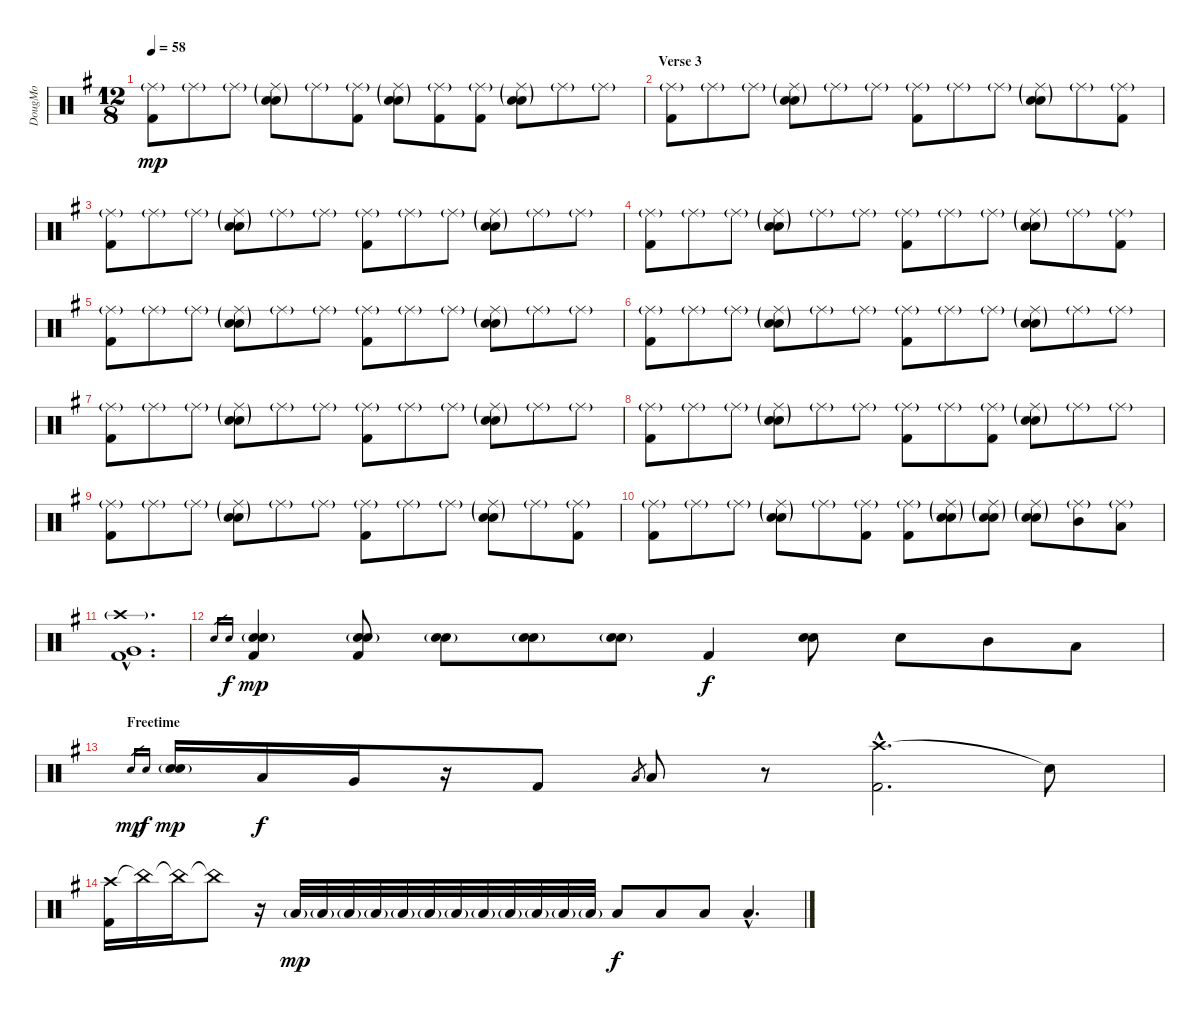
\track ("DougMo" "DougMo") {instrument percussion}
\staff {score}
\articulation defaults
\ts (12 8)
\tempo 58
\clef neutral
\ks g
("Ride (middle)"{g} "Kick (hit) 2").8{dy mp} "Ride (middle)"{g}.8 "Ride (middle)"{g}.8 ("Ride (middle)"{g} "Electric Snare (hit)"{g} "Snare (hit) 2").8 "Ride (middle)"{g}.8 ("Ride (middle)"{g} "Kick (hit) 2").8 ("Ride (middle)"{g} "Electric Snare (hit)"{g} "Snare (hit) 2").8 ("Ride (middle)"{g} "Kick (hit) 2").8 ("Ride (middle)"{g} "Kick (hit) 2").8 ("Ride (middle)"{g} "Electric Snare (hit)"{g} "Snare (hit) 2").8 "Ride (middle)"{g}.8 "Ride (middle)"{g}.8 |
\section ("" "Verse 3")
("Ride (middle)"{g} "Kick (hit) 2").8 "Ride (middle)"{g}.8 "Ride (middle)"{g}.8 ("Ride (middle)"{g} "Electric Snare (hit)"{g} "Snare (hit) 2").8 "Ride (middle)"{g}.8 "Ride (middle)"{g}.8 ("Ride (middle)"{g} "Kick (hit) 2").8 "Ride (middle)"{g}.8 "Ride (middle)"{g}.8 ("Ride (middle)"{g} "Electric Snare (hit)"{g} "Snare (hit) 2").8 "Ride (middle)"{g}.8 ("Ride (middle)"{g} "Kick (hit) 2").8 |
("Ride (middle)"{g} "Kick (hit) 2").8 "Ride (middle)"{g}.8 "Ride (middle)"{g}.8 ("Ride (middle)"{g} "Electric Snare (hit)"{g} "Snare (hit) 2").8 "Ride (middle)"{g}.8 "Ride (middle)"{g}.8 ("Ride (middle)"{g} "Kick (hit) 2").8 "Ride (middle)"{g}.8 "Ride (middle)"{g}.8 ("Ride (middle)"{g} "Electric Snare (hit)"{g} "Snare (hit) 2").8 "Ride (middle)"{g}.8 "Ride (middle)"{g}.8 |
("Ride (middle)"{g} "Kick (hit) 2").8 "Ride (middle)"{g}.8 "Ride (middle)"{g}.8 ("Ride (middle)"{g} "Electric Snare (hit)"{g} "Snare (hit) 2").8 "Ride (middle)"{g}.8 "Ride (middle)"{g}.8 ("Ride (middle)"{g} "Kick (hit) 2").8 "Ride (middle)"{g}.8 "Ride (middle)"{g}.8 ("Ride (middle)"{g} "Electric Snare (hit)"{g} "Snare (hit) 2").8 "Ride (middle)"{g}.8 ("Ride (middle)"{g} "Kick (hit) 2").8 |
("Ride (middle)"{g} "Kick (hit) 2").8 "Ride (middle)"{g}.8 "Ride (middle)"{g}.8 ("Ride (middle)"{g} "Electric Snare (hit)"{g} "Snare (hit) 2").8 "Ride (middle)"{g}.8 "Ride (middle)"{g}.8 ("Ride (middle)"{g} "Kick (hit) 2").8 "Ride (middle)"{g}.8 "Ride (middle)"{g}.8 ("Ride (middle)"{g} "Electric Snare (hit)"{g} "Snare (hit) 2").8 "Ride (middle)"{g}.8 "Ride (middle)"{g}.8 |
("Ride (middle)"{g} "Kick (hit) 2").8 "Ride (middle)"{g}.8 "Ride (middle)"{g}.8 ("Ride (middle)"{g} "Electric Snare (hit)"{g} "Snare (hit) 2").8 "Ride (middle)"{g}.8 "Ride (middle)"{g}.8 ("Ride (middle)"{g} "Kick (hit) 2").8 "Ride (middle)"{g}.8 "Ride (middle)"{g}.8 ("Ride (middle)"{g} "Electric Snare (hit)"{g} "Snare (hit) 2").8 "Ride (middle)"{g}.8 "Ride (middle)"{g}.8 |
("Ride (middle)"{g} "Kick (hit) 2").8 "Ride (middle)"{g}.8 "Ride (middle)"{g}.8 ("Ride (middle)"{g} "Electric Snare (hit)"{g} "Snare (hit) 2").8 "Ride (middle)"{g}.8 "Ride (middle)"{g}.8 ("Ride (middle)"{g} "Kick (hit) 2").8 "Ride (middle)"{g}.8 "Ride (middle)"{g}.8 ("Ride (middle)"{g} "Electric Snare (hit)"{g} "Snare (hit) 2").8 "Ride (middle)"{g}.8 "Ride (middle)"{g}.8 |
("Ride (middle)"{g} "Kick (hit) 2").8 "Ride (middle)"{g}.8 "Ride (middle)"{g}.8 ("Ride (middle)"{g} "Electric Snare (hit)"{g} "Snare (hit) 2").8 "Ride (middle)"{g}.8 "Ride (middle)"{g}.8 ("Ride (middle)"{g} "Kick (hit) 2").8 "Ride (middle)"{g}.8 ("Ride (middle)"{g} "Kick (hit) 2").8 ("Ride (middle)"{g} "Electric Snare (hit)"{g} "Snare (hit) 2").8 "Ride (middle)"{g}.8 "Ride (middle)"{g}.8 |
("Ride (middle)"{g} "Kick (hit) 2").8 "Ride (middle)"{g}.8 "Ride (middle)"{g}.8 ("Ride (middle)"{g} "Electric Snare (hit)"{g} "Snare (hit) 2").8 "Ride (middle)"{g}.8 "Ride (middle)"{g}.8 ("Ride (middle)"{g} "Kick (hit) 2").8 "Ride (middle)"{g}.8 "Ride (middle)"{g}.8 ("Ride (middle)"{g} "Electric Snare (hit)"{g} "Snare (hit) 2").8 "Ride (middle)"{g}.8 ("Ride (middle)"{g} "Kick (hit) 2").8 |
("Ride (middle)"{g} "Kick (hit) 2").8 "Ride (middle)"{g}.8 "Ride (middle)"{g}.8 ("Ride (middle)"{g} "Electric Snare (hit)"{g} "Snare (hit) 2").8 "Ride (middle)"{g}.8 ("Ride (middle)"{g} "Kick (hit) 2").8 ("Ride (middle)"{g} "Kick (hit) 2").8 ("Ride (middle)"{g} "Electric Snare (hit)"{g} "Snare (hit) 2").8 ("Ride (middle)"{g} "Electric Snare (hit)"{g} "Snare (hit) 2").8 ("Ride (middle)"{g} "Electric Snare (hit)"{g} "Snare (hit) 2").8 ("Ride (middle)"{g} "Mid Tom (hit)").8 ("Ride (middle)"{g} "Low Tom (hit)").8 |
("Crash high (hit)"{g hac} "Very Low Tom (hit)"{hac} "Kick (hit) 2"{hac}).1{d} |
"Electric Snare (hit)".16{gr} "Snare (hit) 2".16{gr dy f} ("Electric Snare (hit)"{g} "Snare (hit) 2" "Kick (hit) 2").4{dy mp} ("Electric Snare (hit)"{g} "Snare (hit) 2" "Kick (hit) 2").8 ("Electric Snare (hit)"{g} "Snare (hit) 2").8 ("Electric Snare (hit)"{g} "Snare (hit) 2").8 ("Electric Snare (hit)"{g} "Snare (hit) 2").8 "Kick (hit) 2".4{dy f} ("Electric Snare (hit)" "Snare (hit) 2").8 "Snare (hit) 2".8 "Mid Tom (hit)".8 "Low Tom (hit)".8 |
\section ("" "Freetime")
"Electric Snare (hit)".16{gr dy mp} "Snare (hit) 2".16{gr dy f} ("Electric Snare (hit)"{g} "Snare (hit) 2").16{dy mp} "Low Tom (hit)".16{dy f} "Very Low Tom (hit)".16 r.16 "Kick (hit) 2".8 "Low Tom (hit)".8{gr} "Low Tom (hit)".8 r.8 ("Crash high (hit)"{hac} "Kick (hit) 2"{hac}).2{d} "Snare (hit)"{t}.8 |
("Crash high (hit)" "Kick (hit) 2").16 "China (hit)"{t}.16 "China (hit)"{t}.16 "China (hit)"{t}.8 r.16 "Low Floor Tom (hit)"{g}.32{dy mp} "Low Floor Tom (hit)"{g}.32 "Low Floor Tom (hit)"{g}.32 "Low Floor Tom (hit)"{g}.32 "Low Floor Tom (hit)"{g}.32 "Low Floor Tom (hit)"{g}.32 "Low Floor Tom (hit)"{g}.32 "Low Floor Tom (hit)"{g}.32 "Low Floor Tom (hit)"{g}.32 "Low Floor Tom (hit)"{g}.32 "Low Floor Tom (hit)"{g}.32 "Low Floor Tom (hit)"{g}.32 "Low Floor Tom (hit)".8{dy f} "Low Floor Tom (hit)".8 "Low Floor Tom (hit)".8 "Low Floor Tom (hit)"{hac}.4{d}
